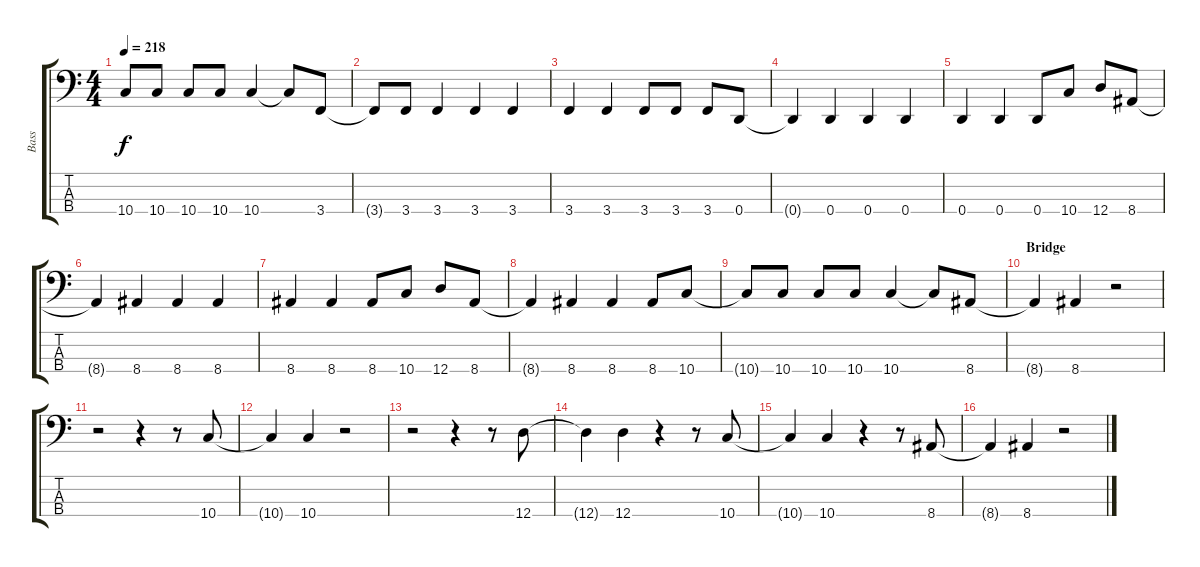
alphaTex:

\track ("Bass" "Bass") {instrument electricbasspick}
\staff {score tabs}
\tuning (G2 D2 A1 D1) {hide}
\ts (4 4)
\tempo 218
\clef f4
\ks c
10.4{t}.8{dy f} 10.4.8 10.4.8 10.4.8 10.4.4 10.4{t}.8 3.4.8 |
3.4{t}.8 3.4.8 3.4.4 3.4.4 3.4.4 |
3.4.4 3.4.4 3.4.8 3.4.8 3.4.8 0.4.8 |
0.4{t}.4 0.4.4 0.4.4 0.4.4 |
0.4.4 0.4.4 0.4.8 10.4.8 12.4.8 8.4.8 |
8.4{t}.4 8.4.4 8.4.4 8.4.4 |
8.4.4 8.4.4 8.4.8 10.4.8 12.4.8 8.4.8 |
8.4{t}.4 8.4.4 8.4.4 8.4.8 10.4.8 |
10.4{t}.8 10.4.8 10.4.8 10.4.8 10.4.4 10.4{t}.8 8.4.8 |
\section ("" "Bridge")
8.4{t}.4 8.4.4 r.2 |
r.2 r.4 r.8 10.4.8 |
10.4{t}.4 10.4.4 r.2 |
r.2 r.4 r.8 12.4.8 |
12.4{t}.4 12.4.4 r.4 r.8 10.4.8 |
10.4{t}.4 10.4.4 r.4 r.8 8.4.8 |
8.4{t}.4 8.4.4 r.2
